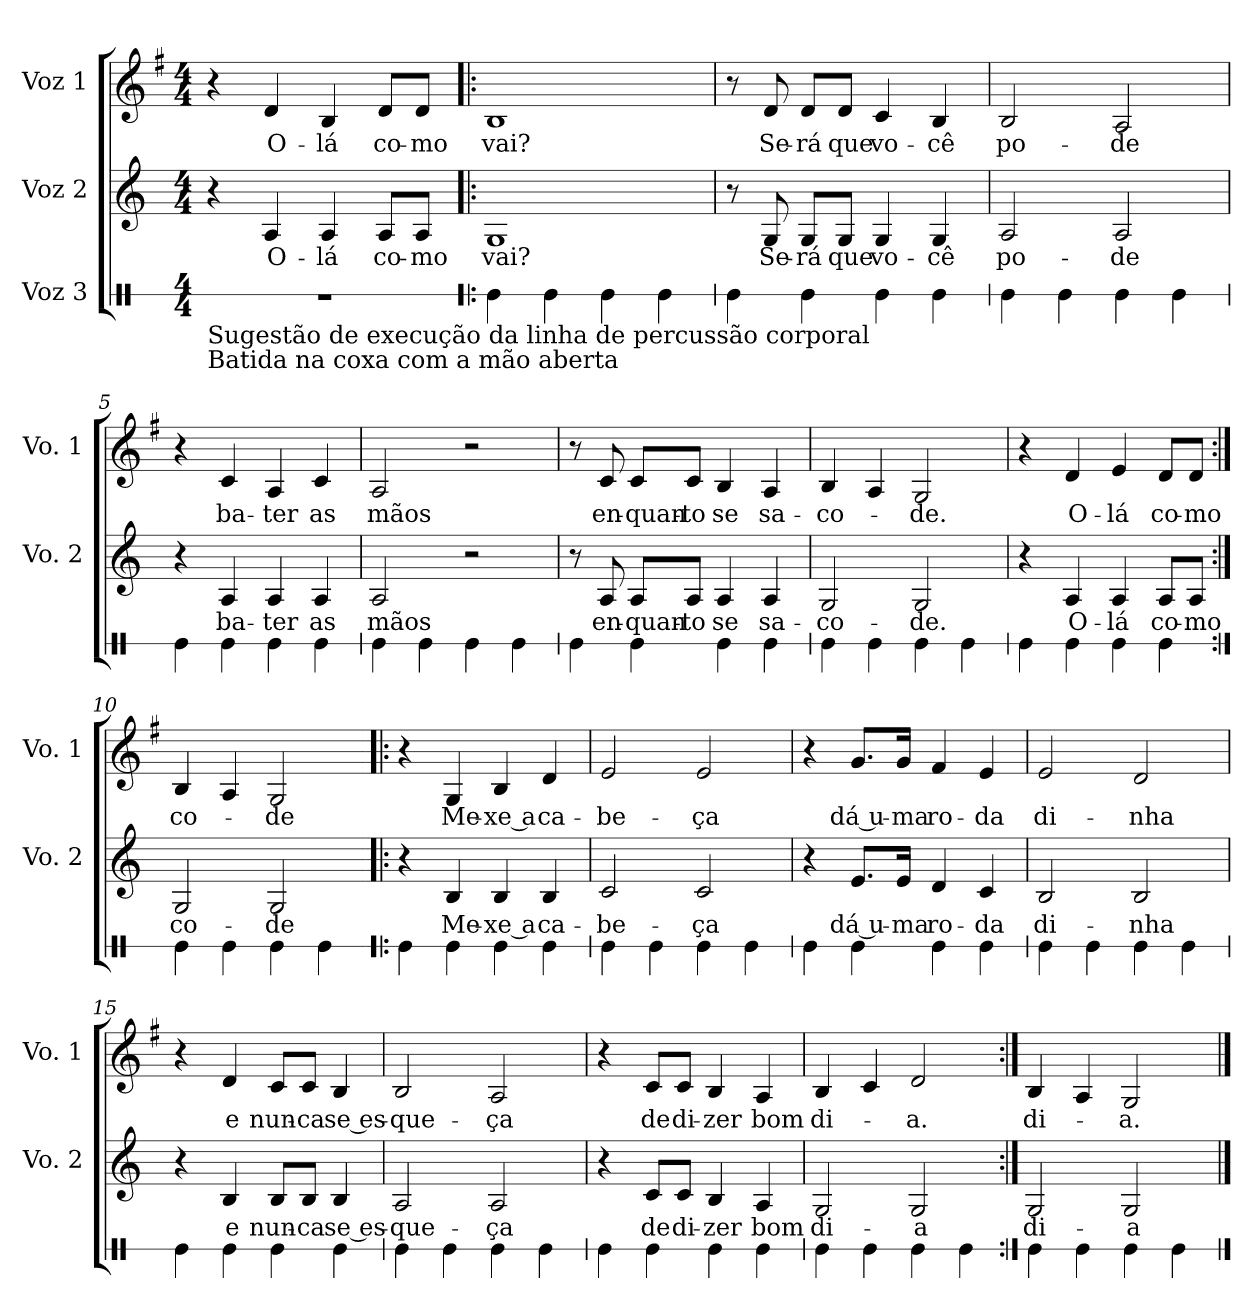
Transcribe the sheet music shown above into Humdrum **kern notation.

**kern	**kern	**text	**kern	**text
*part3	*part2	*part2	*part1	*part1
*staff3	*staff2	*staff2	*staff1	*staff1
*I"Voz 3	*I"Voz 2	*	*I"Voz 1	*
*	*I'Vo. 2	*	*I'Vo. 1	*
*stria1	*	*	*	*
*clefX	*clefG2	*	*clefG2	*
*k[]	*k[]	*	*k[f#]	*
*M4/4	*M4/4	*	*M4/4	*
*MM130	*MM130	*	*MM130	*
=1	=1	=1	=1	=1
!LO:TX:b:t=Sugestão de execução da linha de percussão corporal	!	!	!	!
!LO:TX:b:t=Batida na coxa com a mão aberta	!	!	!	!
1r	4r	.	4r	.
!	!	!LO:LY:b	!	!LO:LY:b
.	4A/	O-	4d/	O-
!	!	!LO:LY:b	!	!LO:LY:b
.	4A/	-lá	4B/	-lá
!	!	!LO:LY:b	!	!LO:LY:b
.	8A/L	co-	8d/L	co-
!	!	!LO:LY:b	!	!LO:LY:b
.	8A/J	-mo	8d/J	-mo
=2!|:	=2!|:	=2!|:	=2!|:	=2!|:
!	!	!LO:LY:b	!	!LO:LY:b
4Re\	1G	vai?	1B	vai?
4Re\	.	.	.	.
4Re\	.	.	.	.
4Re\	.	.	.	.
=3	=3	=3	=3	=3
4Re\	8r	.	8r	.
!	!	!LO:LY:b	!	!LO:LY:b
.	8G/	Se-	8d/	Se-
!	!	!LO:LY:b	!	!LO:LY:b
4Re\	8G/L	-rá	8d/L	-rá
!	!	!LO:LY:b	!	!LO:LY:b
.	8G/J	que	8d/J	que
!	!	!LO:LY:b	!	!LO:LY:b
4Re\	4G/	vo-	4c/	vo-
!	!	!LO:LY:b	!	!LO:LY:b
4Re\	4G/	-cê	4B/	-cê
=4	=4	=4	=4	=4
!	!	!LO:LY:b	!	!LO:LY:b
4Re\	2A/	po-	2B/	po-
4Re\	.	.	.	.
!	!	!LO:LY:b	!	!LO:LY:b
4Re\	2A/	-de	2A/	-de
4Re\	.	.	.	.
=5	=5	=5	=5	=5
4Re\	4r	.	4r	.
!	!	!LO:LY:b	!	!LO:LY:b
4Re\	4A/	ba-	4c/	ba-
!	!	!LO:LY:b	!	!LO:LY:b
4Re\	4A/	-ter	4A/	-ter
!	!	!LO:LY:b	!	!LO:LY:b
4Re\	4A/	as	4c/	as
=6	=6	=6	=6	=6
!	!	!LO:LY:b	!	!LO:LY:b
4Re\	2A/	mãos	2A/	mãos
4Re\	.	.	.	.
4Re\	2r	.	2r	.
4Re\	.	.	.	.
!!LO:LB:g=z
=7	=7	=7	=7	=7
4Re\	8r	.	8r	.
!	!	!LO:LY:b	!	!LO:LY:b
.	8A/	en-	8c/	en-
!	!	!LO:LY:b	!	!LO:LY:b
4Re\	8A/L	-quan-	8c/L	-quan-
!	!	!LO:LY:b	!	!LO:LY:b
.	8A/J	-to	8c/J	-to
!	!	!LO:LY:b	!	!LO:LY:b
4Re\	4A/	se	4B/	se
!	!	!LO:LY:b	!	!LO:LY:b
4Re\	4A/	sa-	4A/	sa-
=8	=8	=8	=8	=8
!	!	!LO:LY:b	!	!LO:LY:b
4Re\	2G/	-co-	4B/	-co-
4Re\	.	.	4A/	.
!	!	!LO:LY:b	!	!LO:LY:b
4Re\	2G/	-de.	2G/	-de.
4Re\	.	.	.	.
=9	=9	=9	=9	=9
4Re\	4r	.	4r	.
!	!	!LO:LY:b	!	!LO:LY:b
4Re\	4A/	O-	4d/	O-
!	!	!LO:LY:b	!	!LO:LY:b
4Re\	4A/	-lá	4e/	-lá
!	!	!LO:LY:b	!	!LO:LY:b
4Re\	8A/L	co-	8d/L	co-
!	!	!LO:LY:b	!	!LO:LY:b
.	8A/J	-mo	8d/J	-mo
=10:|!	=10:|!	=10:|!	=10:|!	=10:|!
!	!	!LO:LY:b	!	!LO:LY:b
4Re\	2G/	co-	4B/	co-
4Re\	.	.	4A/	.
!	!	!LO:LY:b	!	!LO:LY:b
4Re\	2G/	-de	2G/	-de
4Re\	.	.	.	.
=11!|:	=11!|:	=11!|:	=11!|:	=11!|:
4Re\	4r	.	4r	.
!	!	!LO:LY:b	!	!LO:LY:b
4Re\	4B/	Me-	4G/	Me-
!	!	!LO:LY:b	!	!LO:LY:b
4Re\	4B/	-xe a	4B/	-xe a
!	!	!LO:LY:b	!	!LO:LY:b
4Re\	4B/	ca-	4d/	ca-
!!LO:LB:g=z
=12	=12	=12	=12	=12
!	!	!LO:LY:b	!	!LO:LY:b
4Re\	2c/	-be-	2e/	-be-
4Re\	.	.	.	.
!	!	!LO:LY:b	!	!LO:LY:b
4Re\	2c/	-ça	2e/	-ça
4Re\	.	.	.	.
=13	=13	=13	=13	=13
4Re\	4r	.	4r	.
!	!	!LO:LY:b	!	!LO:LY:b
4Re\	8.e/L	dá u-	8.g/L	dá u-
!	!	!LO:LY:b	!	!LO:LY:b
.	16e/Jk	-ma	16g/Jk	-ma
!	!	!LO:LY:b	!	!LO:LY:b
4Re\	4d/	ro-	4f#/	ro-
!	!	!LO:LY:b	!	!LO:LY:b
4Re\	4c/	-da	4e/	-da
=14	=14	=14	=14	=14
!	!	!LO:LY:b	!	!LO:LY:b
4Re\	2B/	di-	2e/	di-
4Re\	.	.	.	.
!	!	!LO:LY:b	!	!LO:LY:b
4Re\	2B/	-nha	2d/	-nha
4Re\	.	.	.	.
=15	=15	=15	=15	=15
4Re\	4r	.	4r	.
!	!	!LO:LY:b	!	!LO:LY:b
4Re\	4B/	e	4d/	e
!	!	!LO:LY:b	!	!LO:LY:b
4Re\	8B/L	nun-	8c/L	nun-
!	!	!LO:LY:b	!	!LO:LY:b
.	8B/J	-ca	8c/J	-ca
!	!	!LO:LY:b	!	!LO:LY:b
4Re\	4B/	se es-	4B/	se es-
=16	=16	=16	=16	=16
!	!	!LO:LY:b	!	!LO:LY:b
4Re\	2A/	-que-	2B/	-que-
4Re\	.	.	.	.
!	!	!LO:LY:b	!	!LO:LY:b
4Re\	2A/	-ça	2A/	-ça
4Re\	.	.	.	.
!!LO:LB:g=z
=17	=17	=17	=17	=17
4Re\	4r	.	4r	.
!	!	!LO:LY:b	!	!LO:LY:b
4Re\	8c/L	de	8c/L	de
!	!	!LO:LY:b	!	!LO:LY:b
.	8c/J	di-	8c/J	di-
!	!	!LO:LY:b	!	!LO:LY:b
4Re\	4B/	-zer	4B/	-zer
!	!	!LO:LY:b	!	!LO:LY:b
4Re\	4A/	bom	4A/	bom
=18	=18	=18	=18	=18
!	!	!LO:LY:b	!	!LO:LY:b
4Re\	2G/	di-	4B/	di-
4Re\	.	.	4c/	.
!	!	!LO:LY:b	!	!LO:LY:b
4Re\	2G/	-a	2d/	-a.
4Re\	.	.	.	.
=19:|!	=19:|!	=19:|!	=19:|!	=19:|!
!	!	!LO:LY:b	!	!LO:LY:b
4Re\	2G/	di-	4B/	di-
4Re\	.	.	4A/	.
!	!	!LO:LY:b	!	!LO:LY:b
4Re\	2G/	-a	2G/	-a.
4Re\	.	.	.	.
==	==	==	==	==
*-	*-	*-	*-	*-
